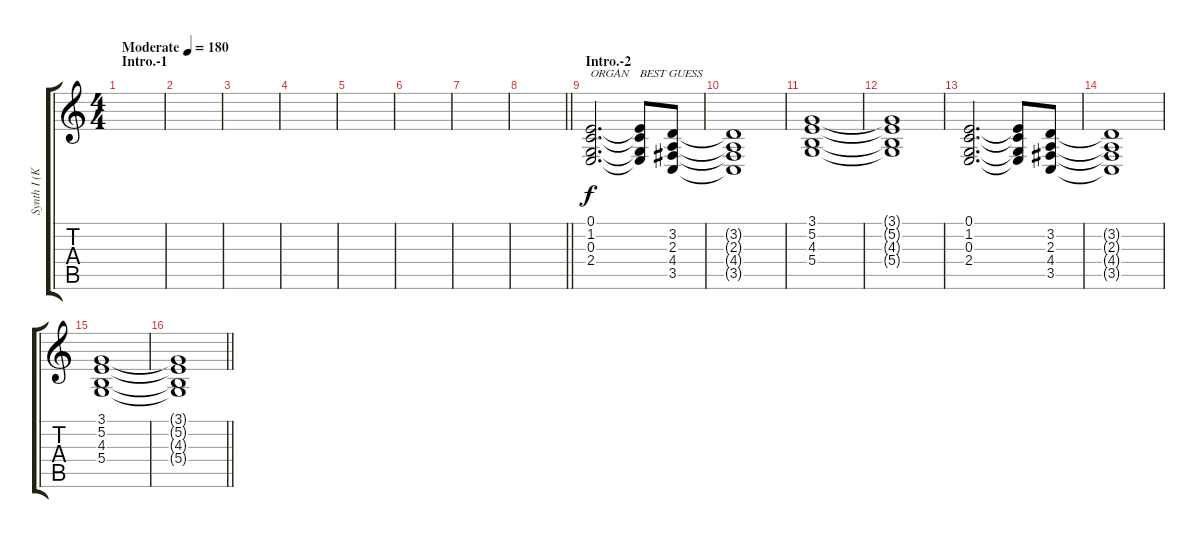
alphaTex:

\track ("Synth I (Kotobuki Tsumugi)" "Synth I (K") {instrument rockorgan}
\staff {score tabs}
\tuning (E4 B3 G3 D3 A2 E2) {hide}
\ts (4 4)
\section ("" "Intro.-1")
\tempo (180 "Moderate")
\clef g2
\ks c
|
|
|
|
|
|
|
\barLineRight lightlight
|
\section ("" "Intro.-2")
(0.1 1.2 0.3 2.4).2{d txt "ORGAN"} (0.1{t} 1.2{t} 0.3{t} 2.4{t}).8{txt "BEST GUESS"} (3.2 2.3 4.4 3.5).8 |
(3.2{t} 2.3{t} 4.4{t} 3.5{t}).1 |
(3.1 5.2 4.3 5.4).1 |
(3.1{t} 5.2{t} 4.3{t} 5.4{t}).1 |
(0.1 1.2 0.3 2.4).2{d} (0.1{t} 1.2{t} 0.3{t} 2.4{t}).8 (3.2 2.3 4.4 3.5).8 |
(3.2{t} 2.3{t} 4.4{t} 3.5{t}).1 |
(3.1 5.2 4.3 5.4).1 |
\barLineRight lightlight
(3.1{t} 5.2{t} 4.3{t} 5.4{t}).1
